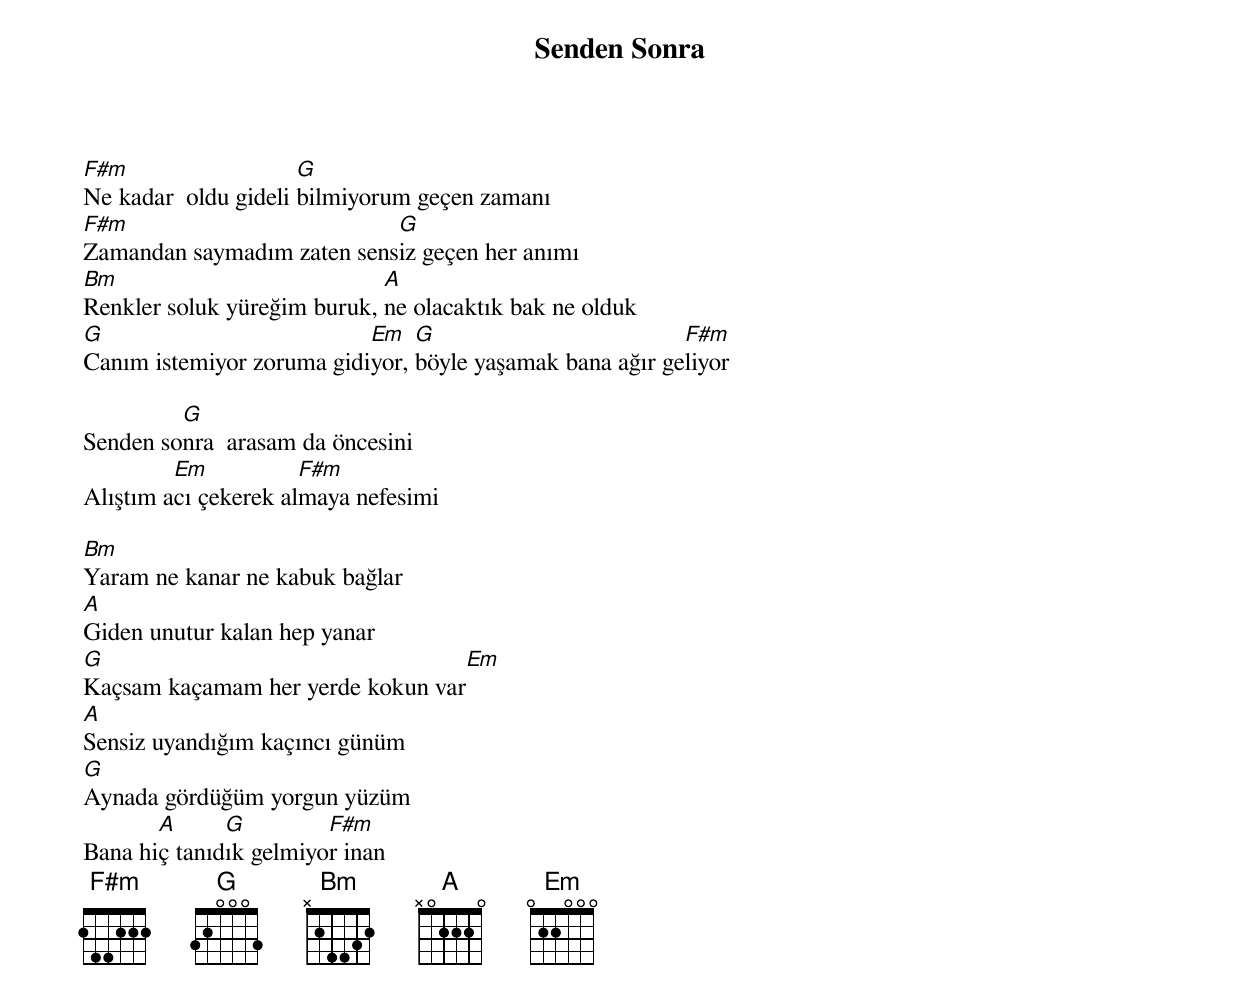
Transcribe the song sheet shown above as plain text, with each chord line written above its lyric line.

{title: Senden Sonra}
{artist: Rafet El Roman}

F#m                   G
Ne kadar  oldu gideli bilmiyorum geçen zamanı
F#m                         G
Zamandan saymadım zaten sensiz geçen her anımı
Bm                           A
Renkler soluk yüreğim buruk, ne olacaktık bak ne olduk
G                          Em   G                         F#m
Canım istemiyor zoruma gidiyor, böyle yaşamak bana ağır geliyor

         G
Senden sonra  arasam da öncesini
         Em           F#m
Alıştım acı çekerek almaya nefesimi

Bm
Yaram ne kanar ne kabuk bağlar
A
Giden unutur kalan hep yanar
G                                  Em
Kaçsam kaçamam her yerde kokun var
A
Sensiz uyandığım kaçıncı günüm
G
Aynada gördüğüm yorgun yüzüm
       A      G         F#m
Bana hiç tanıdık gelmiyor inan
